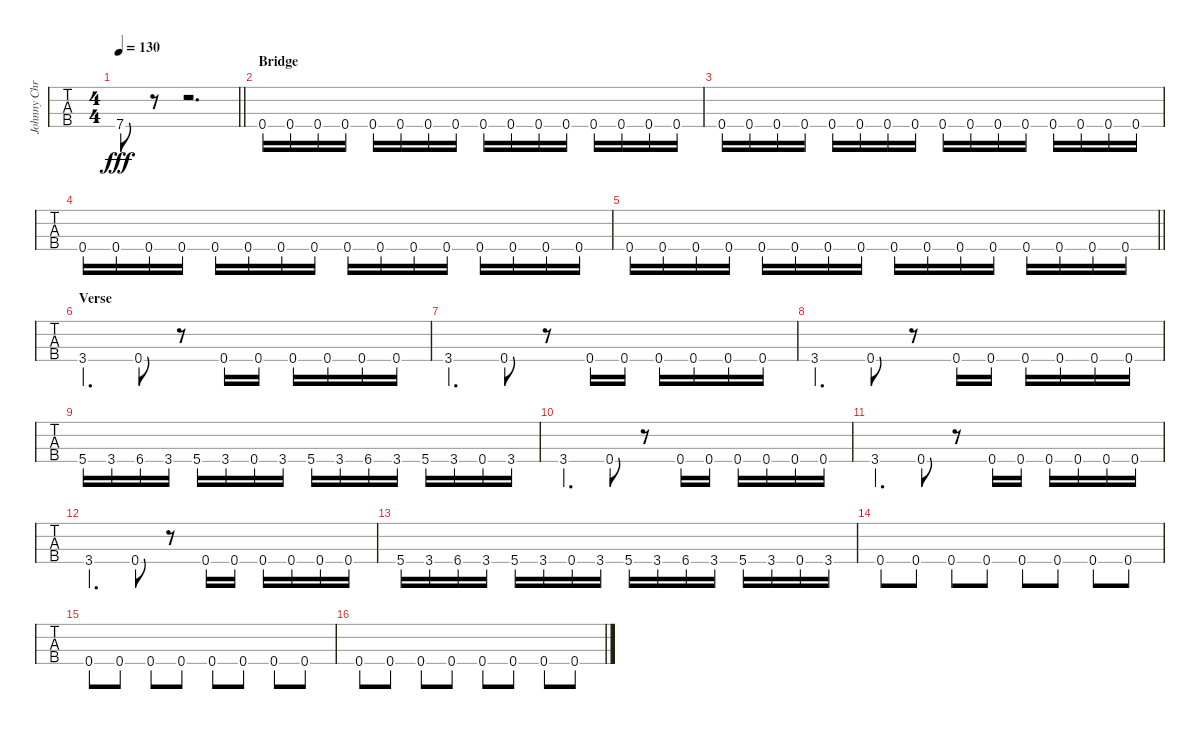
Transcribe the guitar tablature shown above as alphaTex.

\track ("Johnny Christ" "Johnny Chr") {instrument electricbasspick}
\staff {tabs}
\tuning (G2 D2 A1 D1) {hide}
\ts (4 4)
\tempo 130
\clef f4
\barLineRight lightlight
\ks c
7.4.8{dy fff} r.8 r.2{d} |
\section ("" "Bridge")
0.4.16 0.4.16 0.4.16 0.4.16 0.4.16 0.4.16 0.4.16 0.4.16 0.4.16 0.4.16 0.4.16 0.4.16 0.4.16 0.4.16 0.4.16 0.4.16 |
0.4.16 0.4.16 0.4.16 0.4.16 0.4.16 0.4.16 0.4.16 0.4.16 0.4.16 0.4.16 0.4.16 0.4.16 0.4.16 0.4.16 0.4.16 0.4.16 |
0.4.16 0.4.16 0.4.16 0.4.16 0.4.16 0.4.16 0.4.16 0.4.16 0.4.16 0.4.16 0.4.16 0.4.16 0.4.16 0.4.16 0.4.16 0.4.16 |
\barLineRight lightlight
0.4.16 0.4.16 0.4.16 0.4.16 0.4.16 0.4.16 0.4.16 0.4.16 0.4.16 0.4.16 0.4.16 0.4.16 0.4.16 0.4.16 0.4.16 0.4.16 |
\section ("" "Verse")
3.4.4{d} 0.4.8 r.8 0.4.16 0.4.16 0.4.16 0.4.16 0.4.16 0.4.16 |
3.4.4{d} 0.4.8 r.8 0.4.16 0.4.16 0.4.16 0.4.16 0.4.16 0.4.16 |
3.4.4{d} 0.4.8 r.8 0.4.16 0.4.16 0.4.16 0.4.16 0.4.16 0.4.16 |
5.4.16 3.4.16 6.4.16 3.4.16 5.4.16 3.4.16 0.4.16 3.4.16 5.4.16 3.4.16 6.4.16 3.4.16 5.4.16 3.4.16 0.4.16 3.4.16 |
3.4.4{d} 0.4.8 r.8 0.4.16 0.4.16 0.4.16 0.4.16 0.4.16 0.4.16 |
3.4.4{d} 0.4.8 r.8 0.4.16 0.4.16 0.4.16 0.4.16 0.4.16 0.4.16 |
3.4.4{d} 0.4.8 r.8 0.4.16 0.4.16 0.4.16 0.4.16 0.4.16 0.4.16 |
5.4.16 3.4.16 6.4.16 3.4.16 5.4.16 3.4.16 0.4.16 3.4.16 5.4.16 3.4.16 6.4.16 3.4.16 5.4.16 3.4.16 0.4.16 3.4.16 |
0.4.8 0.4.8 0.4.8 0.4.8 0.4.8 0.4.8 0.4.8 0.4.8 |
0.4.8 0.4.8 0.4.8 0.4.8 0.4.8 0.4.8 0.4.8 0.4.8 |
0.4.8 0.4.8 0.4.8 0.4.8 0.4.8 0.4.8 0.4.8 0.4.8
